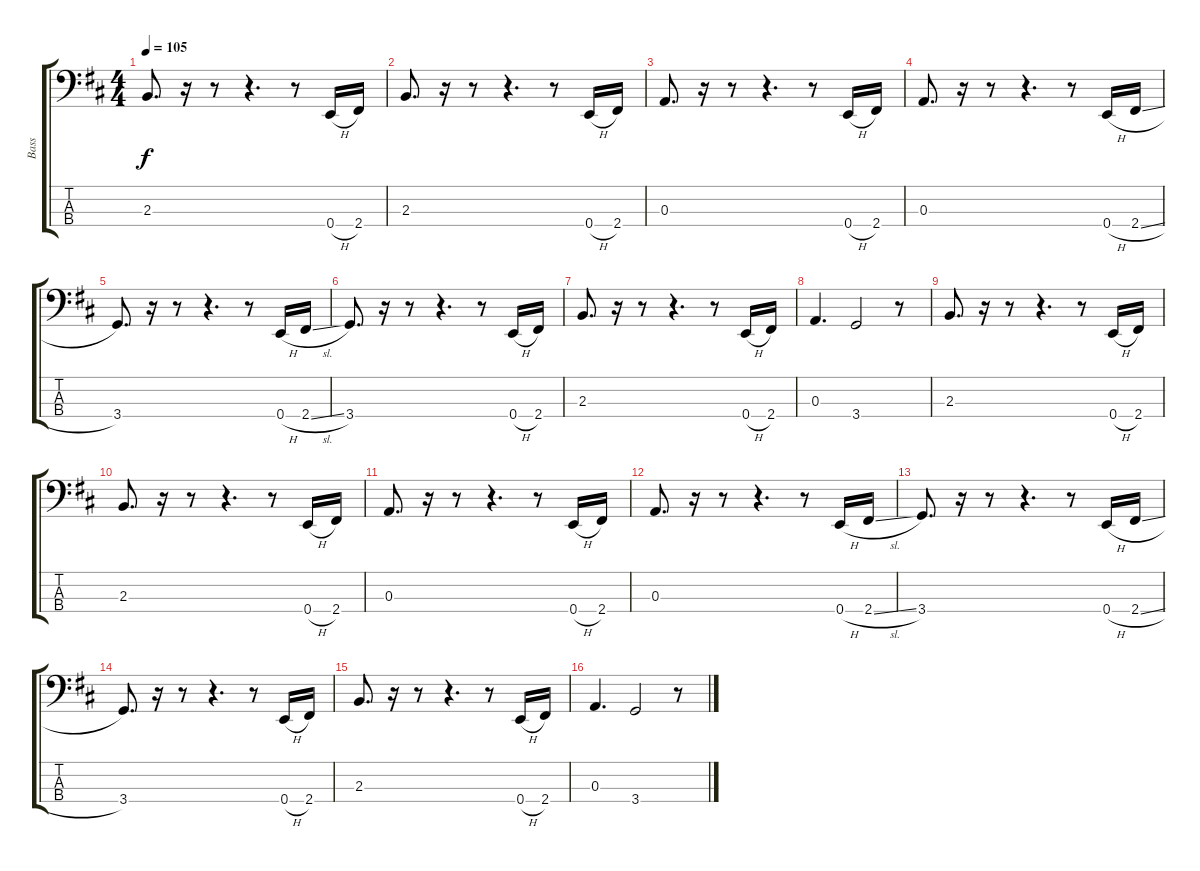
\track ("Bass" "Bass") {instrument electricbassfinger}
\staff {score tabs}
\tuning (G2 D2 A1 E1) {hide}
\ts (4 4)
\tempo 105
\clef f4
\ks d
2.3.8{d dy f} r.16 r.8 r.4{d} r.8 0.4{h}.16 2.4.16 |
2.3.8{d} r.16 r.8 r.4{d} r.8 0.4{h}.16 2.4.16 |
0.3.8{d} r.16 r.8 r.4{d} r.8 0.4{h}.16 2.4.16 |
0.3.8{d} r.16 r.8 r.4{d} r.8 0.4{h}.16 2.4{sl}.16 |
3.4.8{d} r.16 r.8 r.4{d} r.8 0.4{h}.16 2.4{sl}.16 |
3.4.8{d} r.16 r.8 r.4{d} r.8 0.4{h}.16 2.4.16 |
2.3.8{d} r.16 r.8 r.4{d} r.8 0.4{h}.16 2.4.16 |
0.3.4{d} 3.4.2 r.8 |
2.3.8{d} r.16 r.8 r.4{d} r.8 0.4{h}.16 2.4.16 |
2.3.8{d} r.16 r.8 r.4{d} r.8 0.4{h}.16 2.4.16 |
0.3.8{d} r.16 r.8 r.4{d} r.8 0.4{h}.16 2.4.16 |
0.3.8{d} r.16 r.8 r.4{d} r.8 0.4{h}.16 2.4{sl}.16 |
3.4.8{d} r.16 r.8 r.4{d} r.8 0.4{h}.16 2.4{sl}.16 |
3.4.8{d} r.16 r.8 r.4{d} r.8 0.4{h}.16 2.4.16 |
2.3.8{d} r.16 r.8 r.4{d} r.8 0.4{h}.16 2.4.16 |
0.3.4{d} 3.4.2 r.8
